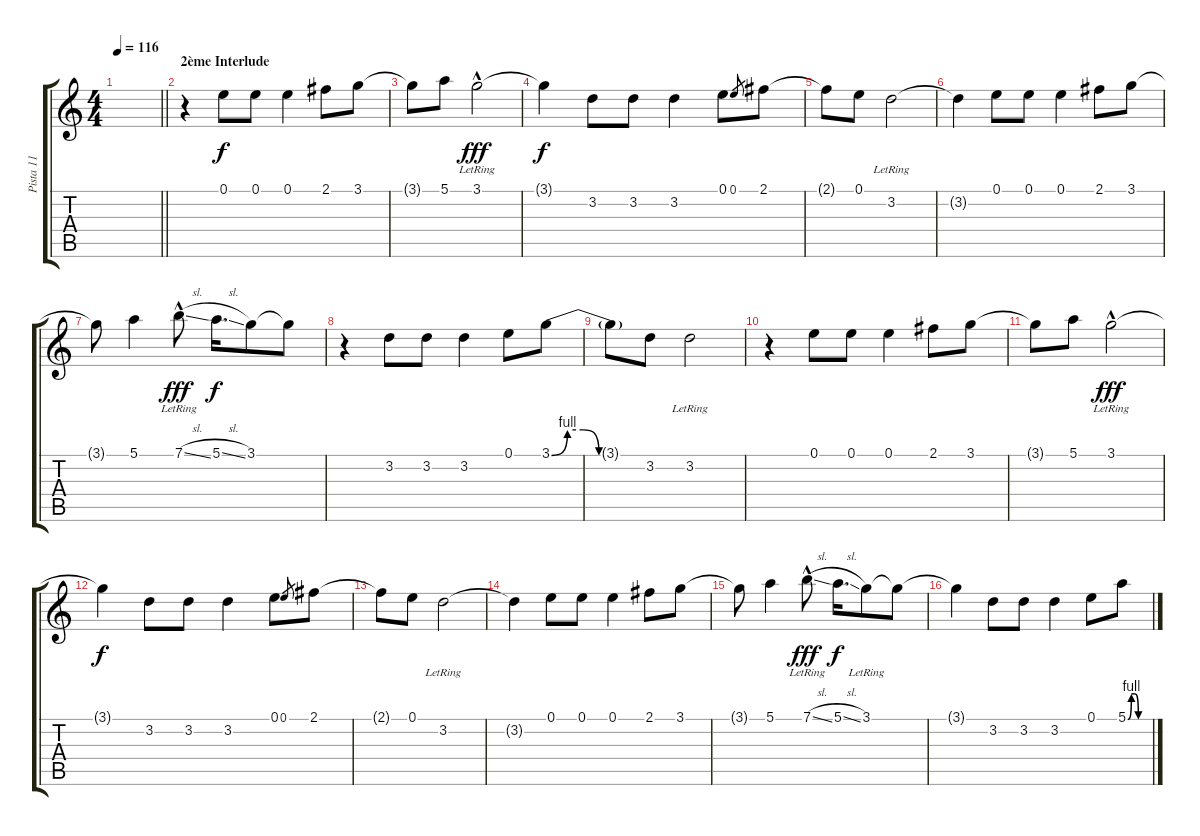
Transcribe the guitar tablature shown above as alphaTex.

\track ("Pista 11" "Pista 11") {instrument distortionguitar}
\staff {score tabs}
\tuning (E4 B3 G3 D3 A2 E2) {hide}
\ts (4 4)
\tempo 116
\clef g2
\barLineRight lightlight
\ks c
|
\section ("" "2ème Interlude")
r.4 0.1.8 0.1.8 0.1.4 2.1.8 3.1.8 |
3.1{t}.8 5.1.8 3.1{hac lr}.2{dy fff} |
3.1{t}.4{dy f} 3.2.8 3.2.8 3.2.4 0.1.8 0.1.8{gr} 2.1.8 |
2.1{t}.8 0.1.8 3.2{lr}.2 |
3.2{t}.4 0.1.8 0.1.8 0.1.4 2.1.8 3.1.8 |
3.1{t}.8 5.1.4 7.1{sl hac lr}.8{dy fff} 5.1{sl}.16{d dy f} 3.1.8 3.1{t}.8 |
r.4 3.2.8 3.2.8 3.2.4 0.1.8 3.1{be (custom 0 0 10 4 20 4 30 0 60 0)}.8 |
3.1{t}.8 3.2.8 3.2{lr}.2 |
r.4 0.1.8 0.1.8 0.1.4 2.1.8 3.1.8 |
3.1{t}.8 5.1.8 3.1{hac lr}.2{dy fff} |
3.1{t}.4{dy f} 3.2.8 3.2.8 3.2.4 0.1.8 0.1.8{gr} 2.1.8 |
2.1{t}.8 0.1.8 3.2{lr}.2 |
3.2{t}.4 0.1.8 0.1.8 0.1.4 2.1.8 3.1.8 |
3.1{t}.8 5.1.4 7.1{sl hac lr}.8{dy fff} 5.1{sl}.16{d dy f} 3.1{lr}.8 3.1{t}.8 |
3.1{t}.4 3.2.8 3.2.8 3.2.4 0.1.8 5.1{be (custom 0 0 10 4 20 4 30 0 60 0)}.8
